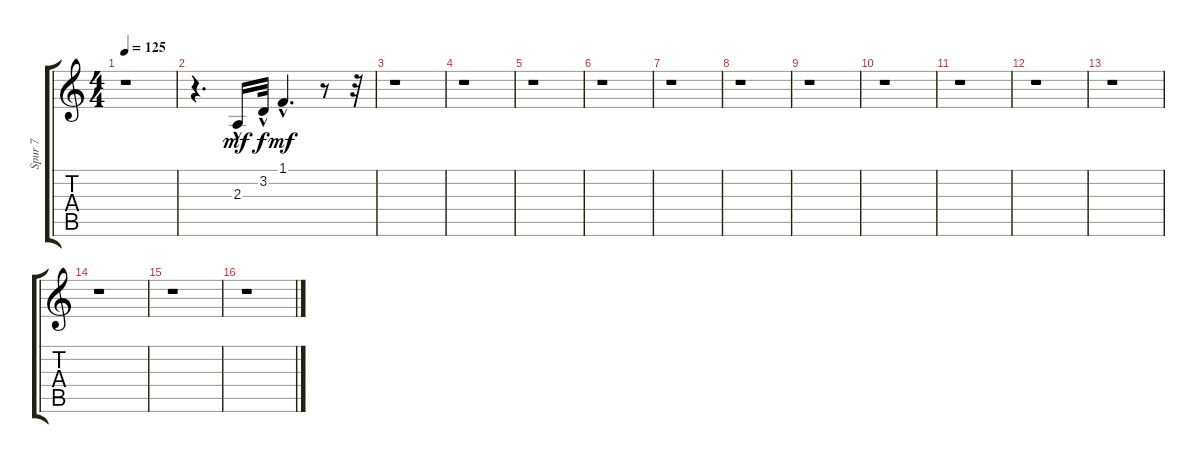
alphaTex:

\track ("Spur 7" "Spur 7") {instrument honkytonkpiano}
\staff {score tabs}
\tuning (E4 B3 G3 D3 A2 E2) {hide}
\ts (4 4)
\tempo 125
\clef g2
\ks c
r.1{dy f} |
r.4{d} 2.3{hac}.16{dy mf} 3.2{hac}.32{dy f} 1.1{hac}.4{d dy mf} r.8 r.32 |
r.1 |
r.1 |
r.1 |
r.1 |
r.1 |
r.1 |
r.1 |
r.1 |
r.1 |
r.1 |
r.1 |
r.1 |
r.1 |
r.1
